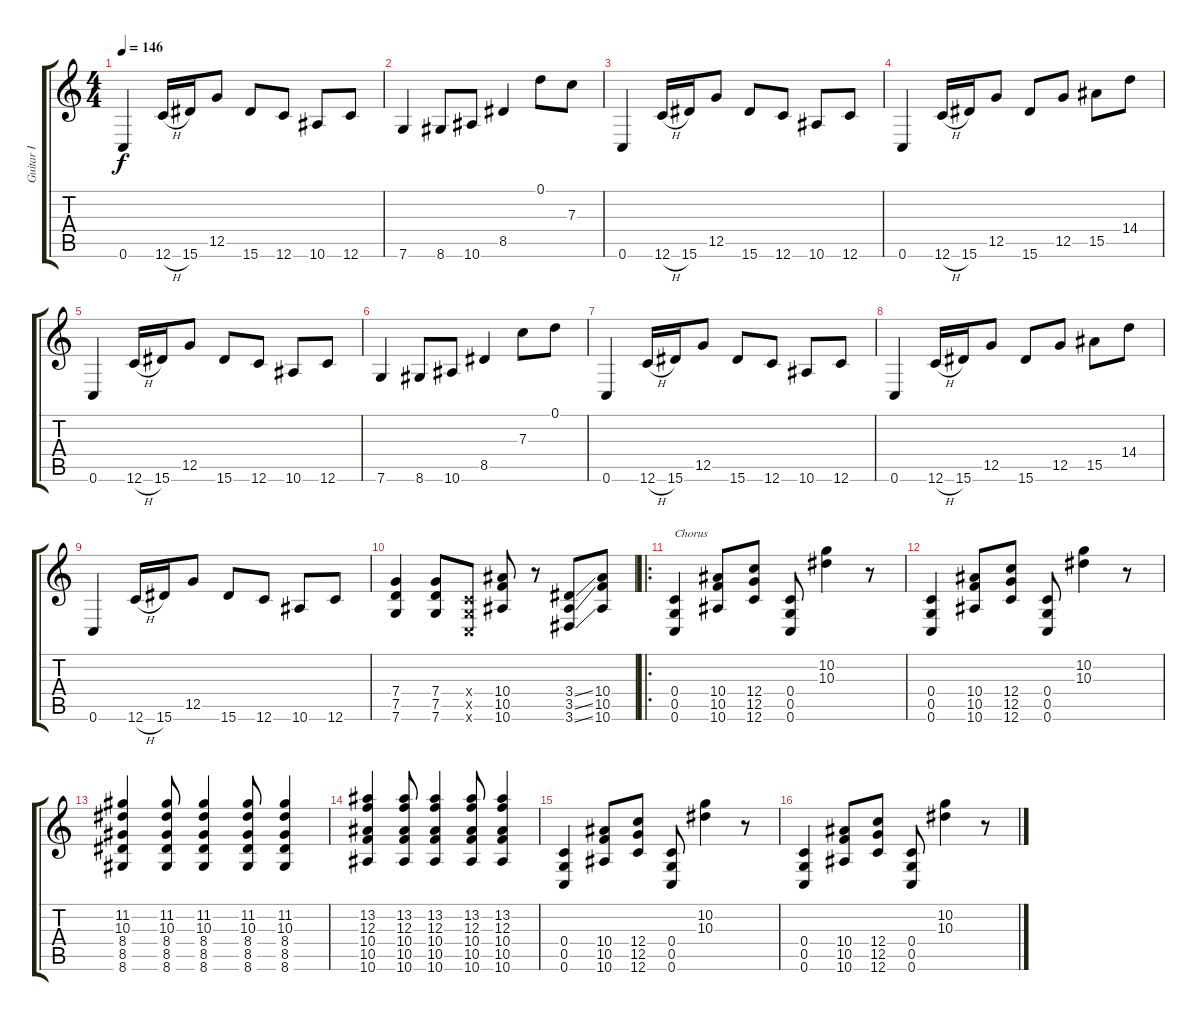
\track ("Guitar I" "Guitar I") {instrument overdrivenguitar}
\staff {score tabs}
\tuning (D4 A3 F3 C3 G2 C2) {hide}
\ts (4 4)
\tempo 146
\clef g2
\ks c
0.6.4{dy f} 12.6{h}.16 15.6.16 12.5.8 15.6.8 12.6.8 10.6.8 12.6.8 |
7.6.4 8.6.8 10.6.8 8.5.4 0.1.8 7.3.8 |
0.6.4 12.6{h}.16 15.6.16 12.5.8 15.6.8 12.6.8 10.6.8 12.6.8 |
0.6.4 12.6{h}.16 15.6.16 12.5.8 15.6.8 12.5.8 15.5.8 14.4.8 |
0.6.4 12.6{h}.16 15.6.16 12.5.8 15.6.8 12.6.8 10.6.8 12.6.8 |
7.6.4 8.6.8 10.6.8 8.5.4 7.3.8 0.1.8 |
0.6.4 12.6{h}.16 15.6.16 12.5.8 15.6.8 12.6.8 10.6.8 12.6.8 |
0.6.4 12.6{h}.16 15.6.16 12.5.8 15.6.8 12.5.8 15.5.8 14.4.8 |
0.6.4 12.6{h}.16 15.6.16 12.5.8 15.6.8 12.6.8 10.6.8 12.6.8 |
(7.4 7.5 7.6).4 (7.4 7.5 7.6).8 (0.4{x} 0.5{x} 0.6{x}).8 (10.4 10.5 10.6).8 r.8 (3.4{ss} 3.5{ss} 3.6{ss}).8 (10.4 10.5 10.6).8 |
\ro
(0.4 0.5 0.6).4{txt "Chorus"} (10.4 10.5 10.6).8 (12.4 12.5 12.6).8 (0.4 0.5 0.6).8 (10.2 10.3).4 r.8 |
(0.4 0.5 0.6).4 (10.4 10.5 10.6).8 (12.4 12.5 12.6).8 (0.4 0.5 0.6).8 (10.2 10.3).4 r.8 |
(11.2 10.3 8.4 8.5 8.6).4 (11.2 10.3 8.4 8.5 8.6).8 (11.2 10.3 8.4 8.5 8.6).4 (11.2 10.3 8.4 8.5 8.6).8 (11.2 10.3 8.4 8.5 8.6).4 |
(13.2 12.3 10.4 10.5 10.6).4 (13.2 12.3 10.4 10.5 10.6).8 (13.2 12.3 10.4 10.5 10.6).4 (13.2 12.3 10.4 10.5 10.6).8 (13.2 12.3 10.4 10.5 10.6).4 |
(0.4 0.5 0.6).4 (10.4 10.5 10.6).8 (12.4 12.5 12.6).8 (0.4 0.5 0.6).8 (10.2 10.3).4 r.8 |
(0.4 0.5 0.6).4 (10.4 10.5 10.6).8 (12.4 12.5 12.6).8 (0.4 0.5 0.6).8 (10.2 10.3).4 r.8
